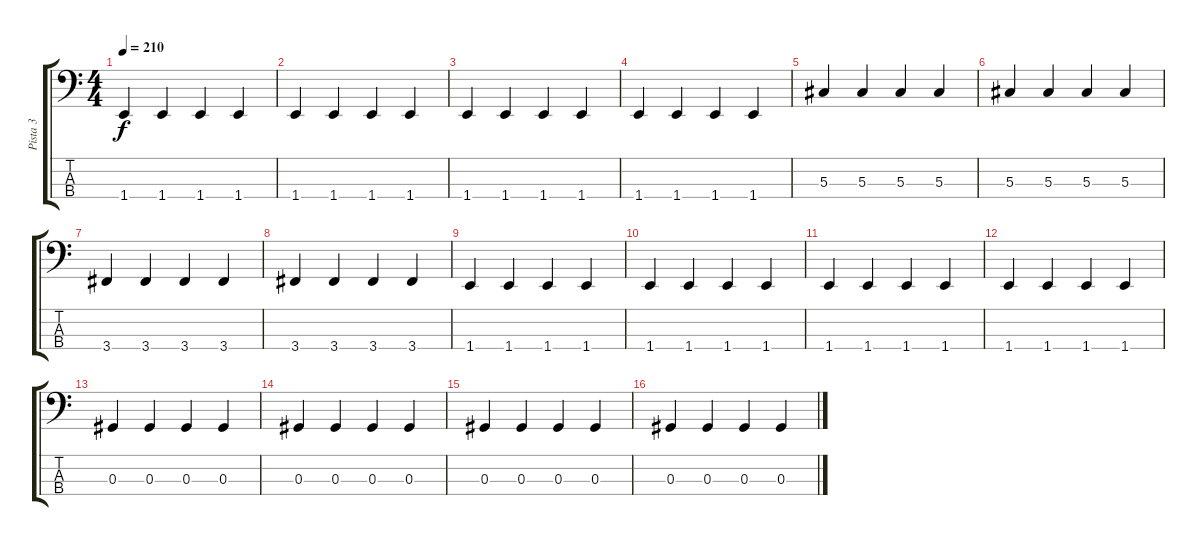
\track ("Pista 3" "Pista 3") {instrument electricbassfinger}
\staff {score tabs}
\tuning (Gb2 Db2 Ab1 Eb1) {hide}
\ts (4 4)
\tempo 210
\clef f4
\ks c
1.4.4{dy f} 1.4.4 1.4.4 1.4.4 |
1.4.4 1.4.4 1.4.4 1.4.4 |
1.4.4 1.4.4 1.4.4 1.4.4 |
1.4.4 1.4.4 1.4.4 1.4.4 |
5.3.4 5.3.4 5.3.4 5.3.4 |
5.3.4 5.3.4 5.3.4 5.3.4 |
3.4.4 3.4.4 3.4.4 3.4.4 |
3.4.4 3.4.4 3.4.4 3.4.4 |
1.4.4 1.4.4 1.4.4 1.4.4 |
1.4.4 1.4.4 1.4.4 1.4.4 |
1.4.4 1.4.4 1.4.4 1.4.4 |
1.4.4 1.4.4 1.4.4 1.4.4 |
0.3.4 0.3.4 0.3.4 0.3.4 |
0.3.4 0.3.4 0.3.4 0.3.4 |
0.3.4 0.3.4 0.3.4 0.3.4 |
0.3.4 0.3.4 0.3.4 0.3.4
